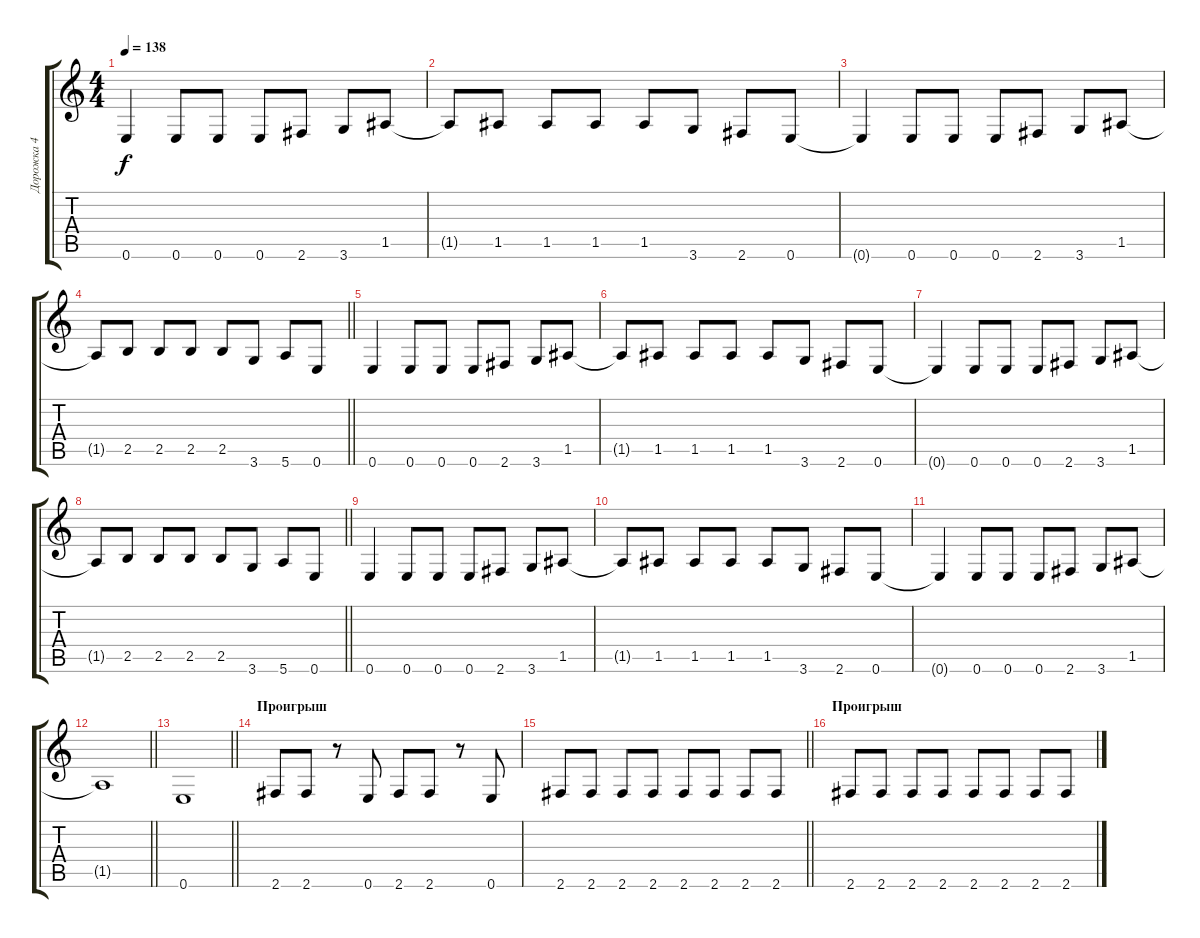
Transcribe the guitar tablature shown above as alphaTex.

\track ("Дорожка 4" "Дорожка 4") {instrument electricbassfinger}
\staff {score tabs}
\tuning (E4 B3 G3 D3 A2 E2) {hide}
\ts (4 4)
\tempo 138
\clef g2
\ks c
0.6.4{dy f} 0.6.8 0.6.8 0.6.8 2.6.8 3.6.8 1.5.8 |
1.5{t}.8 1.5.8 1.5.8 1.5.8 1.5.8 3.6.8 2.6.8 0.6.8 |
0.6{t}.4 0.6.8 0.6.8 0.6.8 2.6.8 3.6.8 1.5.8 |
\barLineRight lightlight
1.5{t}.8 2.5.8 2.5.8 2.5.8 2.5.8 3.6.8 5.6.8 0.6.8 |
0.6.4 0.6.8 0.6.8 0.6.8 2.6.8 3.6.8 1.5.8 |
1.5{t}.8 1.5.8 1.5.8 1.5.8 1.5.8 3.6.8 2.6.8 0.6.8 |
0.6{t}.4 0.6.8 0.6.8 0.6.8 2.6.8 3.6.8 1.5.8 |
\barLineRight lightlight
1.5{t}.8 2.5.8 2.5.8 2.5.8 2.5.8 3.6.8 5.6.8 0.6.8 |
0.6.4 0.6.8 0.6.8 0.6.8 2.6.8 3.6.8 1.5.8 |
1.5{t}.8 1.5.8 1.5.8 1.5.8 1.5.8 3.6.8 2.6.8 0.6.8 |
0.6{t}.4 0.6.8 0.6.8 0.6.8 2.6.8 3.6.8 1.5.8 |
\barLineRight lightlight
1.5{t}.1 |
\barLineRight lightlight
0.6.1 |
\section ("" "Проигрыш")
2.6.8 2.6.8 r.8 0.6.8 2.6.8 2.6.8 r.8 0.6.8 |
\barLineRight lightlight
2.6.8 2.6.8 2.6.8 2.6.8 2.6.8 2.6.8 2.6.8 2.6.8 |
\section ("" "Проигрыш")
2.6.8 2.6.8 2.6.8 2.6.8 2.6.8 2.6.8 2.6.8 2.6.8
